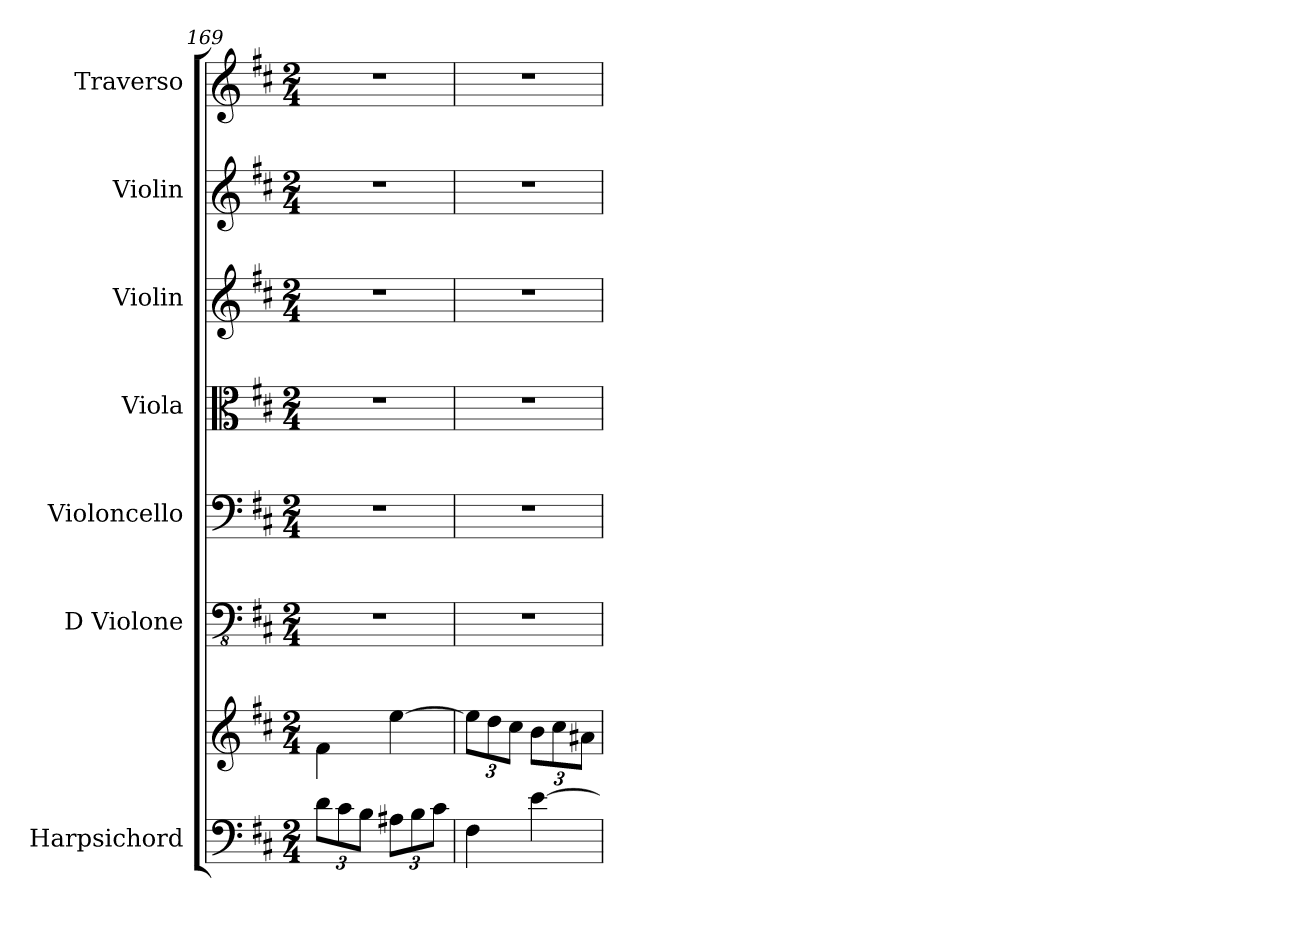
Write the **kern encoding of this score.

**kern	**kern	**kern	**kern	**kern	**kern	**kern	**kern
*part7	*part7	*part6	*part5	*part4	*part3	*part2	*part1
*staff8	*staff7	*staff6	*staff5	*staff4	*staff3	*staff2	*staff1
*I"Harpsichord	*	*I"D Violone	*I"Violoncello	*I"Viola	*I"Violin	*I"Violin	*I"Traverso
*I'Hch.	*	*I'D Vne.	*I'Vc.	*I'Vla.	*I'Vln.	*I'Vln.	*I'Trv.
*clefF4	*clefG2	*clefFv4	*clefF4	*clefC3	*clefG2	*clefG2	*clefG2
*	*	*ITrd7c12	*	*	*	*	*
*k[f#c#]	*k[f#c#]	*k[f#c#]	*k[f#c#]	*k[f#c#]	*k[f#c#]	*k[f#c#]	*k[f#c#]
*M2/4	*M2/4	*M2/4	*M2/4	*M2/4	*M2/4	*M2/4	*M2/4
*Xbrackettup	*	*	*	*	*	*	*
=169	=169	=169	=169	=169	=169	=169	=169
12d\L	4f#\	2r	2r	2r	2r	2r	2r
12c#\	.	.	.	.	.	.	.
12B\J	.	.	.	.	.	.	.
12A#X\L	[4ee\	.	.	.	.	.	.
12B\	.	.	.	.	.	.	.
12c#\J	.	.	.	.	.	.	.
!!LO:PB:g=z
=170	=170	=170	=170	=170	=170	=170	=170
*	*Xbrackettup	*	*	*	*	*	*
4F#\	12ee\L]	2r	2r	2r	2r	2r	2r
.	12dd\	.	.	.	.	.	.
.	12cc#\J	.	.	.	.	.	.
[4e\	12b\L	.	.	.	.	.	.
.	12cc#\	.	.	.	.	.	.
.	12a#X\J	.	.	.	.	.	.
=	=	=	=	=	=	=	=
*-	*-	*-	*-	*-	*-	*-	*-
